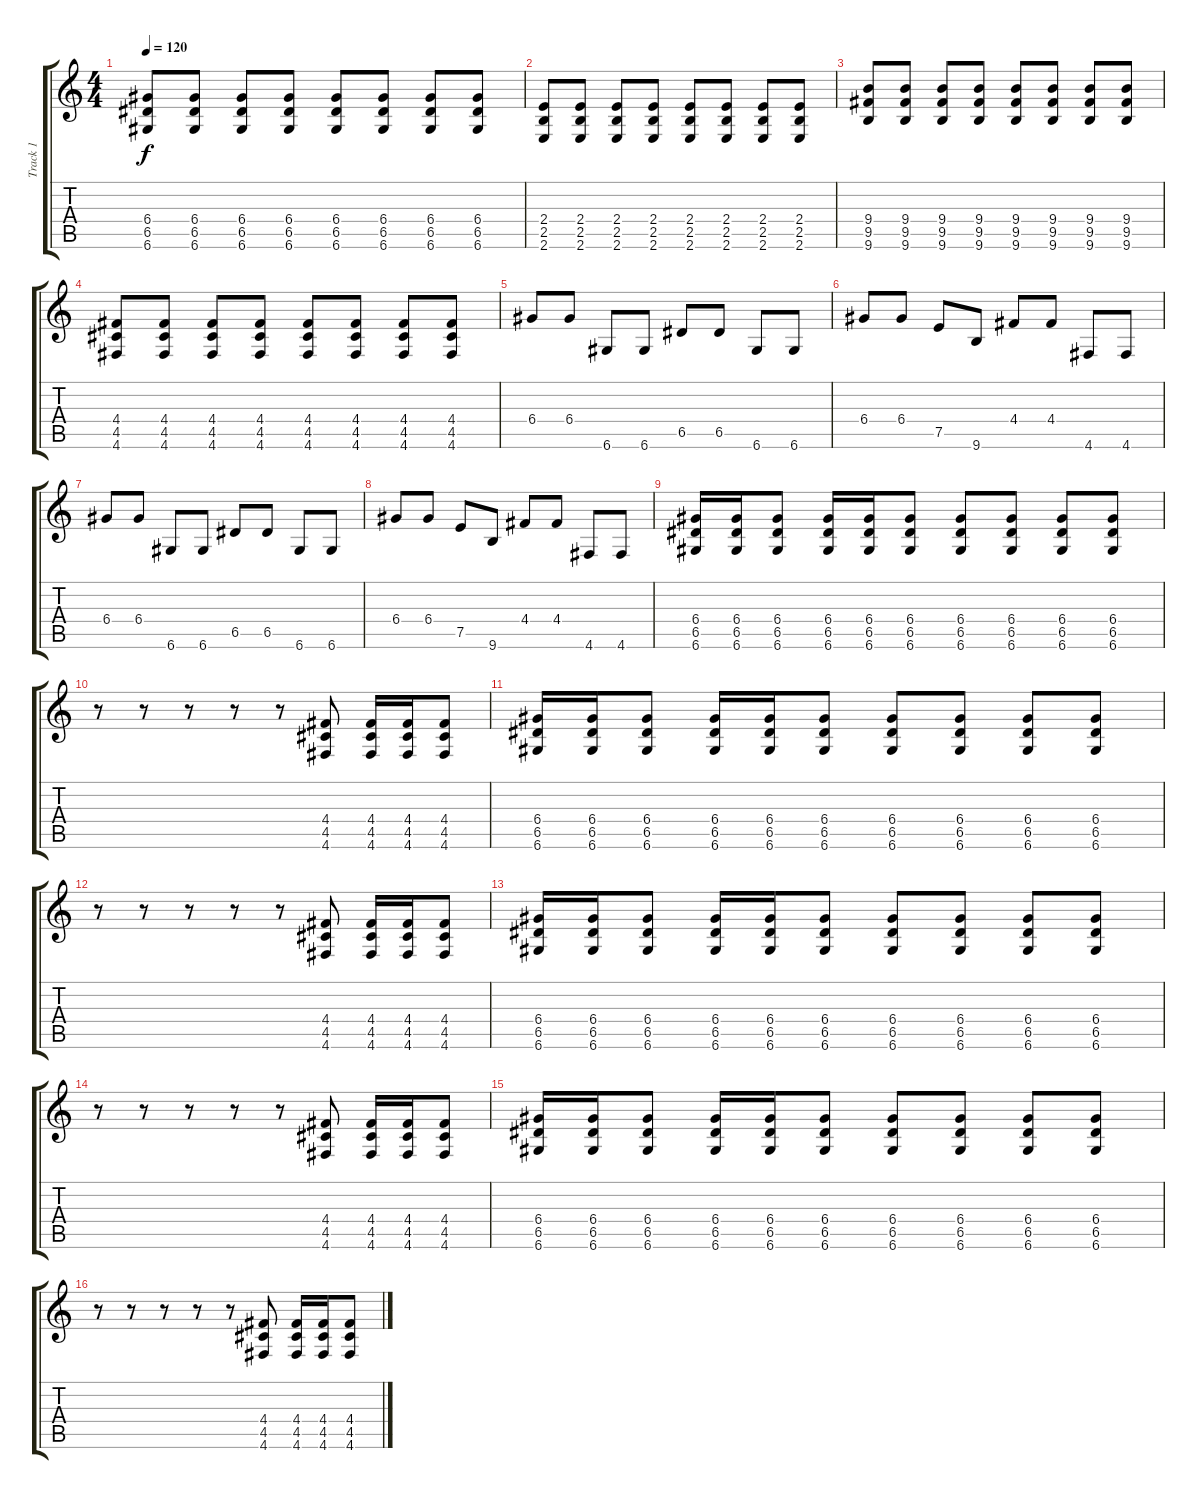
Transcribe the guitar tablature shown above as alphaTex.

\track ("Track 1" "Track 1") {instrument distortionguitar}
\staff {score tabs}
\tuning (E4 B3 G3 D3 A2 D2) {hide}
\ts (4 4)
\tempo 120
\clef g2
\ks c
(6.4 6.5 6.6).8{dy f} (6.4 6.5 6.6).8 (6.4 6.5 6.6).8 (6.4 6.5 6.6).8 (6.4 6.5 6.6).8 (6.4 6.5 6.6).8 (6.4 6.5 6.6).8 (6.4 6.5 6.6).8 |
(2.4 2.5 2.6).8 (2.4 2.5 2.6).8 (2.4 2.5 2.6).8 (2.4 2.5 2.6).8 (2.4 2.5 2.6).8 (2.4 2.5 2.6).8 (2.4 2.5 2.6).8 (2.4 2.5 2.6).8 |
(9.4 9.5 9.6).8 (9.4 9.5 9.6).8 (9.4 9.5 9.6).8 (9.4 9.5 9.6).8 (9.4 9.5 9.6).8 (9.4 9.5 9.6).8 (9.4 9.5 9.6).8 (9.4 9.5 9.6).8 |
(4.4 4.5 4.6).8 (4.4 4.5 4.6).8 (4.4 4.5 4.6).8 (4.4 4.5 4.6).8 (4.4 4.5 4.6).8 (4.4 4.5 4.6).8 (4.4 4.5 4.6).8 (4.4 4.5 4.6).8 |
6.4.8 6.4.8 6.6.8 6.6.8 6.5.8 6.5.8 6.6.8 6.6.8 |
6.4.8 6.4.8 7.5.8 9.6.8 4.4.8 4.4.8 4.6.8 4.6.8 |
6.4.8 6.4.8 6.6.8 6.6.8 6.5.8 6.5.8 6.6.8 6.6.8 |
6.4.8 6.4.8 7.5.8 9.6.8 4.4.8 4.4.8 4.6.8 4.6.8 |
(6.4 6.5 6.6).16 (6.4 6.5 6.6).16 (6.4 6.5 6.6).8 (6.4 6.5 6.6).16 (6.4 6.5 6.6).16 (6.4 6.5 6.6).8 (6.4 6.5 6.6).8 (6.4 6.5 6.6).8 (6.4 6.5 6.6).8 (6.4 6.5 6.6).8 |
r.8 r.8 r.8 r.8 r.8 (4.4 4.5 4.6).8 (4.4 4.5 4.6).16 (4.4 4.5 4.6).16 (4.4 4.5 4.6).8 |
(6.4 6.5 6.6).16 (6.4 6.5 6.6).16 (6.4 6.5 6.6).8 (6.4 6.5 6.6).16 (6.4 6.5 6.6).16 (6.4 6.5 6.6).8 (6.4 6.5 6.6).8 (6.4 6.5 6.6).8 (6.4 6.5 6.6).8 (6.4 6.5 6.6).8 |
r.8 r.8 r.8 r.8 r.8 (4.4 4.5 4.6).8 (4.4 4.5 4.6).16 (4.4 4.5 4.6).16 (4.4 4.5 4.6).8 |
(6.4 6.5 6.6).16 (6.4 6.5 6.6).16 (6.4 6.5 6.6).8 (6.4 6.5 6.6).16 (6.4 6.5 6.6).16 (6.4 6.5 6.6).8 (6.4 6.5 6.6).8 (6.4 6.5 6.6).8 (6.4 6.5 6.6).8 (6.4 6.5 6.6).8 |
r.8 r.8 r.8 r.8 r.8 (4.4 4.5 4.6).8 (4.4 4.5 4.6).16 (4.4 4.5 4.6).16 (4.4 4.5 4.6).8 |
(6.4 6.5 6.6).16 (6.4 6.5 6.6).16 (6.4 6.5 6.6).8 (6.4 6.5 6.6).16 (6.4 6.5 6.6).16 (6.4 6.5 6.6).8 (6.4 6.5 6.6).8 (6.4 6.5 6.6).8 (6.4 6.5 6.6).8 (6.4 6.5 6.6).8 |
r.8 r.8 r.8 r.8 r.8 (4.4 4.5 4.6).8 (4.4 4.5 4.6).16 (4.4 4.5 4.6).16 (4.4 4.5 4.6).8
